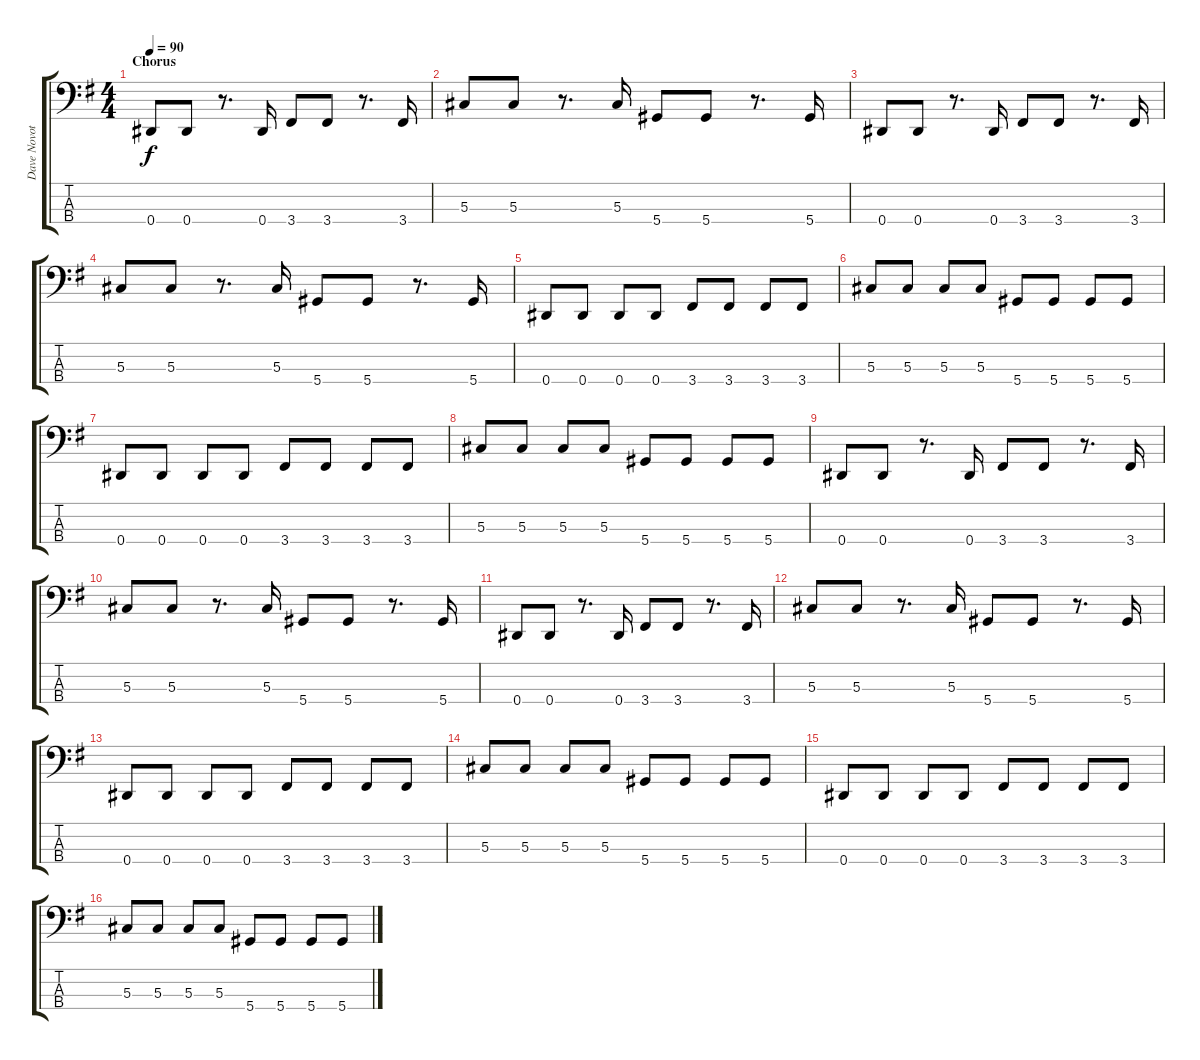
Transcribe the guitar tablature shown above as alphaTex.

\track ("Dave Novotny (Bass)" "Dave Novot") {instrument electricbassfinger}
\staff {score tabs}
\tuning (Gb2 Db2 Ab1 Eb1) {hide}
\ts (4 4)
\section ("" "Chorus")
\tempo 90
\clef f4
\ks g
0.4.8{dy f} 0.4.8 r.8{d} 0.4.16 3.4.8 3.4.8 r.8{d} 3.4.16 |
5.3.8 5.3.8 r.8{d} 5.3.16 5.4.8 5.4.8 r.8{d} 5.4.16 |
0.4.8 0.4.8 r.8{d} 0.4.16 3.4.8 3.4.8 r.8{d} 3.4.16 |
5.3.8 5.3.8 r.8{d} 5.3.16 5.4.8 5.4.8 r.8{d} 5.4.16 |
0.4.8 0.4.8 0.4.8 0.4.8 3.4.8 3.4.8 3.4.8 3.4.8 |
5.3.8 5.3.8 5.3.8 5.3.8 5.4.8 5.4.8 5.4.8 5.4.8 |
0.4.8 0.4.8 0.4.8 0.4.8 3.4.8 3.4.8 3.4.8 3.4.8 |
5.3.8 5.3.8 5.3.8 5.3.8 5.4.8 5.4.8 5.4.8 5.4.8 |
0.4.8 0.4.8 r.8{d} 0.4.16 3.4.8 3.4.8 r.8{d} 3.4.16 |
5.3.8 5.3.8 r.8{d} 5.3.16 5.4.8 5.4.8 r.8{d} 5.4.16 |
0.4.8 0.4.8 r.8{d} 0.4.16 3.4.8 3.4.8 r.8{d} 3.4.16 |
5.3.8 5.3.8 r.8{d} 5.3.16 5.4.8 5.4.8 r.8{d} 5.4.16 |
0.4.8 0.4.8 0.4.8 0.4.8 3.4.8 3.4.8 3.4.8 3.4.8 |
5.3.8 5.3.8 5.3.8 5.3.8 5.4.8 5.4.8 5.4.8 5.4.8 |
0.4.8 0.4.8 0.4.8 0.4.8 3.4.8 3.4.8 3.4.8 3.4.8 |
5.3.8 5.3.8 5.3.8 5.3.8 5.4.8 5.4.8 5.4.8 5.4.8
